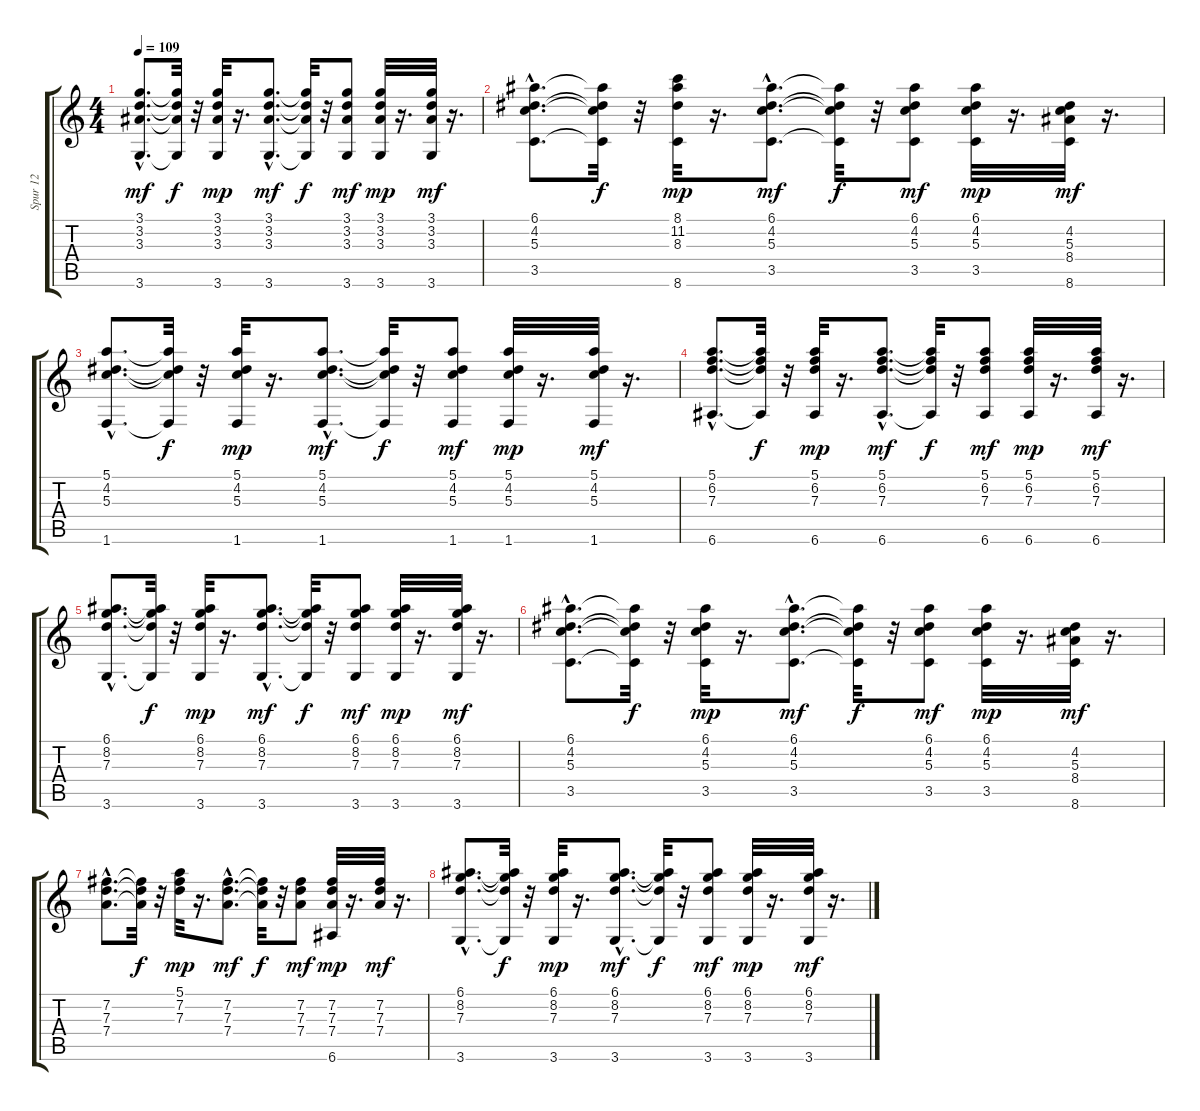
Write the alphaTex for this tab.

\track ("Spur 12" "Spur 12") {instrument acousticguitarnylon}
\staff {score tabs}
\tuning (E4 B3 G3 D3 A2 E2) {hide}
\ts (4 4)
\tempo 109
\clef g2
\ks c
(3.1{hac} 3.2{hac} 3.3{hac} 3.6{hac}).8{d dy mf} (3.1{t} 3.2{t} 3.3{t} 3.6{t}).32{dy f} r.32 (3.1 3.2 3.3 3.6).32{dy mp} r.16{d} (3.1{hac} 3.2{hac} 3.3{hac} 3.6{hac}).8{d dy mf} (3.1{t} 3.2{t} 3.3{t} 3.6{t}).32{dy f} r.32 (3.1 3.2 3.3 3.6).8{dy mf} (3.1 3.2 3.3 3.6).32{dy mp} r.16{d} (3.1 3.2 3.3 3.6).32{dy mf} r.16{d} |
(6.1{hac} 4.2{hac} 5.3{hac} 3.5{hac}).8{d} (6.1{t} 4.2{t} 5.3{t} 3.5{t}).32{dy f} r.32 (8.1 11.2 8.3 8.6).32{dy mp} r.16{d} (6.1{hac} 4.2{hac} 5.3{hac} 3.5{hac}).8{d dy mf} (6.1{t} 4.2{t} 5.3{t} 3.5{t}).32{dy f} r.32 (6.1 4.2 5.3 3.5).8{dy mf} (6.1 4.2 5.3 3.5).32{dy mp} r.16{d} (4.2 5.3 8.4 8.6).32{dy mf} r.16{d} |
(5.1{hac} 4.2{hac} 5.3{hac} 1.6{hac}).8{d} (5.1{t} 4.2{t} 5.3{t} 1.6{t}).32{dy f} r.32 (5.1 4.2 5.3 1.6).32{dy mp} r.16{d} (5.1{hac} 4.2{hac} 5.3{hac} 1.6{hac}).8{d dy mf} (5.1{t} 4.2{t} 5.3{t} 1.6{t}).32{dy f} r.32 (5.1 4.2 5.3 1.6).8{dy mf} (5.1 4.2 5.3 1.6).32{dy mp} r.16{d} (5.1 4.2 5.3 1.6).32{dy mf} r.16{d} |
(5.1{hac} 6.2{hac} 7.3{hac} 6.6{hac}).8{d} (5.1{t} 6.2{t} 7.3{t} 6.6{t}).32{dy f} r.32 (5.1 6.2 7.3 6.6).32{dy mp} r.16{d} (5.1{hac} 6.2{hac} 7.3{hac} 6.6{hac}).8{d dy mf} (5.1{t} 6.2{t} 7.3{t} 6.6{t}).32{dy f} r.32 (5.1 6.2 7.3 6.6).8{dy mf} (5.1 6.2 7.3 6.6).32{dy mp} r.16{d} (5.1 6.2 7.3 6.6).32{dy mf} r.16{d} |
(6.1{hac} 8.2{hac} 7.3{hac} 3.6{hac}).8{d} (6.1{t} 8.2{t} 7.3{t} 3.6{t}).32{dy f} r.32 (6.1 8.2 7.3 3.6).32{dy mp} r.16{d} (6.1{hac} 8.2{hac} 7.3{hac} 3.6{hac}).8{d dy mf} (6.1{t} 8.2{t} 7.3{t} 3.6{t}).32{dy f} r.32 (6.1 8.2 7.3 3.6).8{dy mf} (6.1 8.2 7.3 3.6).32{dy mp} r.16{d} (6.1 8.2 7.3 3.6).32{dy mf} r.16{d} |
(6.1{hac} 4.2{hac} 5.3{hac} 3.5{hac}).8{d} (6.1{t} 4.2{t} 5.3{t} 3.5{t}).32{dy f} r.32 (6.1 4.2 5.3 3.5).32{dy mp} r.16{d} (6.1{hac} 4.2{hac} 5.3{hac} 3.5{hac}).8{d dy mf} (6.1{t} 4.2{t} 5.3{t} 3.5{t}).32{dy f} r.32 (6.1 4.2 5.3 3.5).8{dy mf} (6.1 4.2 5.3 3.5).32{dy mp} r.16{d} (4.2 5.3 8.4 8.6).32{dy mf} r.16{d} |
(7.2{hac} 7.3{hac} 7.4{hac}).8{d} (7.2{t} 7.3{t} 7.4{t}).32{dy f} r.32 (5.1 7.2 7.3).32{dy mp} r.16{d} (7.2{hac} 7.3{hac} 7.4{hac}).8{d dy mf} (7.2{t} 7.3{t} 7.4{t}).32{dy f} r.32 (7.2 7.3 7.4).8{dy mf} (7.2 7.3 7.4 6.6).32{dy mp} r.16{d} (7.2 7.3 7.4).32{dy mf} r.16{d} |
(6.1{hac} 8.2{hac} 7.3{hac} 3.6{hac}).8{d} (6.1{t} 8.2{t} 7.3{t} 3.6{t}).32{dy f} r.32 (6.1 8.2 7.3 3.6).32{dy mp} r.16{d} (6.1{hac} 8.2{hac} 7.3{hac} 3.6{hac}).8{d dy mf} (6.1{t} 8.2{t} 7.3{t} 3.6{t}).32{dy f} r.32 (6.1 8.2 7.3 3.6).8{dy mf} (6.1 8.2 7.3 3.6).32{dy mp} r.16{d} (6.1 8.2 7.3 3.6).32{dy mf} r.16{d}
